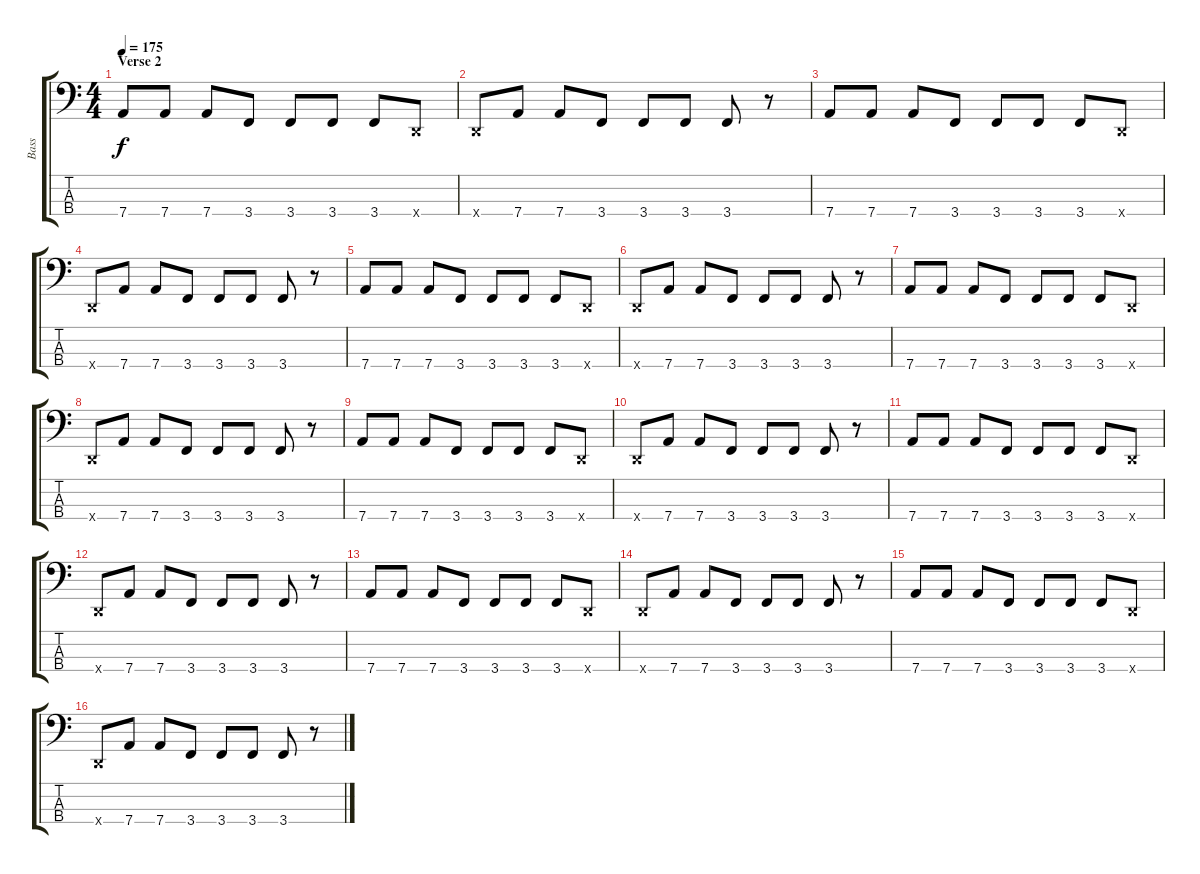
\track ("Bass" "Bass") {instrument electricbasspick}
\staff {score tabs}
\tuning (G2 D2 A1 D1) {hide}
\ts (4 4)
\section ("" "Verse 2")
\tempo 175
\clef f4
\ks c
7.4.8{dy f} 7.4.8 7.4.8 3.4.8 3.4.8 3.4.8 3.4.8 0.4{x}.8 |
0.4{x}.8 7.4.8 7.4.8 3.4.8 3.4.8 3.4.8 3.4.8 r.8 |
7.4.8 7.4.8 7.4.8 3.4.8 3.4.8 3.4.8 3.4.8 0.4{x}.8 |
0.4{x}.8 7.4.8 7.4.8 3.4.8 3.4.8 3.4.8 3.4.8 r.8 |
7.4.8 7.4.8 7.4.8 3.4.8 3.4.8 3.4.8 3.4.8 0.4{x}.8 |
0.4{x}.8 7.4.8 7.4.8 3.4.8 3.4.8 3.4.8 3.4.8 r.8 |
7.4.8 7.4.8 7.4.8 3.4.8 3.4.8 3.4.8 3.4.8 0.4{x}.8 |
0.4{x}.8 7.4.8 7.4.8 3.4.8 3.4.8 3.4.8 3.4.8 r.8 |
7.4.8 7.4.8 7.4.8 3.4.8 3.4.8 3.4.8 3.4.8 0.4{x}.8 |
0.4{x}.8 7.4.8 7.4.8 3.4.8 3.4.8 3.4.8 3.4.8 r.8 |
7.4.8 7.4.8 7.4.8 3.4.8 3.4.8 3.4.8 3.4.8 0.4{x}.8 |
0.4{x}.8 7.4.8 7.4.8 3.4.8 3.4.8 3.4.8 3.4.8 r.8 |
7.4.8 7.4.8 7.4.8 3.4.8 3.4.8 3.4.8 3.4.8 0.4{x}.8 |
0.4{x}.8 7.4.8 7.4.8 3.4.8 3.4.8 3.4.8 3.4.8 r.8 |
7.4.8 7.4.8 7.4.8 3.4.8 3.4.8 3.4.8 3.4.8 0.4{x}.8 |
0.4{x}.8 7.4.8 7.4.8 3.4.8 3.4.8 3.4.8 3.4.8 r.8
